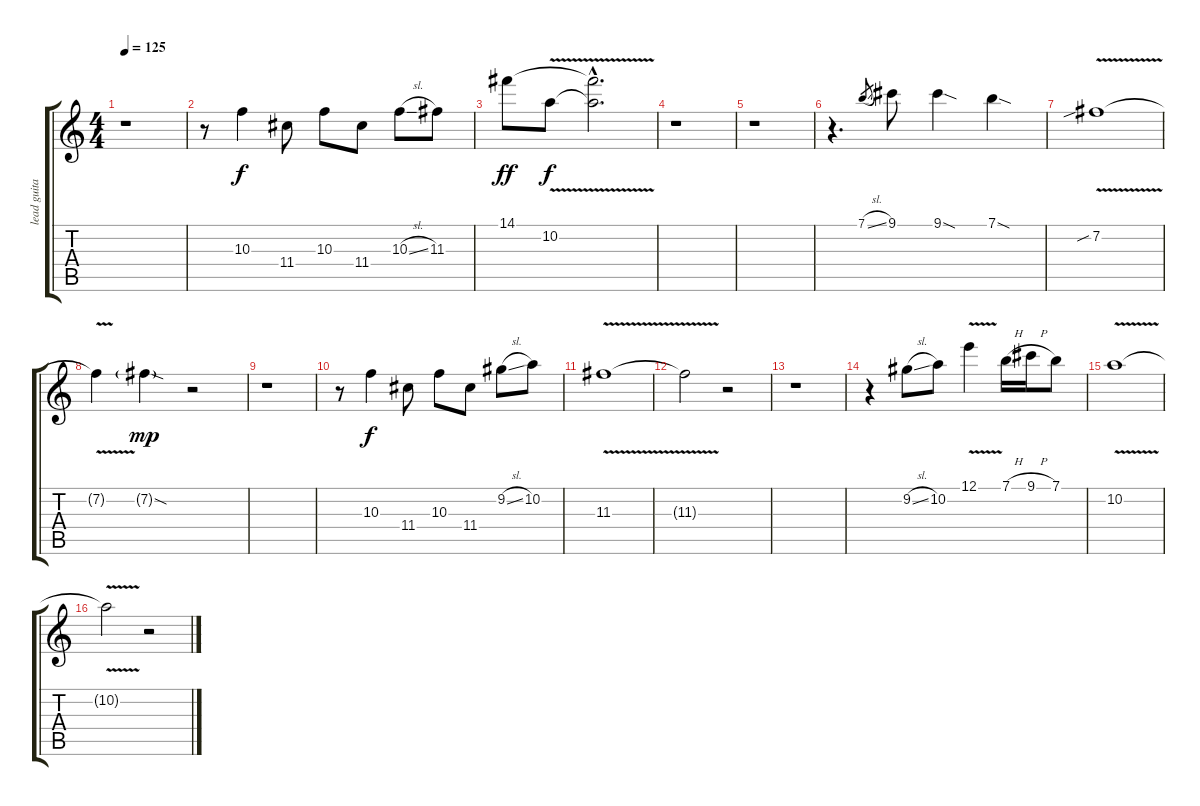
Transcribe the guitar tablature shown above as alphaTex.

\track ("lead guitar" "lead guita") {instrument distortionguitar}
\staff {score tabs}
\tuning (E4 B3 G3 D3 A2 E2) {hide}
\ts (4 4)
\tempo 125
\clef g2
\ks c
r.1{dy f} |
r.8 10.3.4 11.4.8 10.3.8 11.4.8 10.3{sl}.8 11.3.8 |
14.1.8{dy ff} 10.2{v}.8{dy f} (14.1{hac t} 10.2{hac t}).2{d} |
r.1 |
r.1 |
r.4{d} 7.1{sl}.8{gr} 9.1.8 9.1{sod}.4 7.1{sod}.4 |
7.2{v sib}.1 |
7.2{t}.4 7.2{sod g}.4{dy mp} r.2 |
r.1 |
r.8 10.3.4{dy f} 11.4.8 10.3.8 11.4.8 9.2{sl}.8 10.2.8 |
11.3{v}.1 |
11.3{t}.2 r.2 |
r.1 |
r.4 9.2{sl}.8 10.2.8 12.1{v}.4 7.1{h}.16 9.1{h}.16 7.1.8 |
10.2{v}.1 |
10.2{t}.2 r.2
